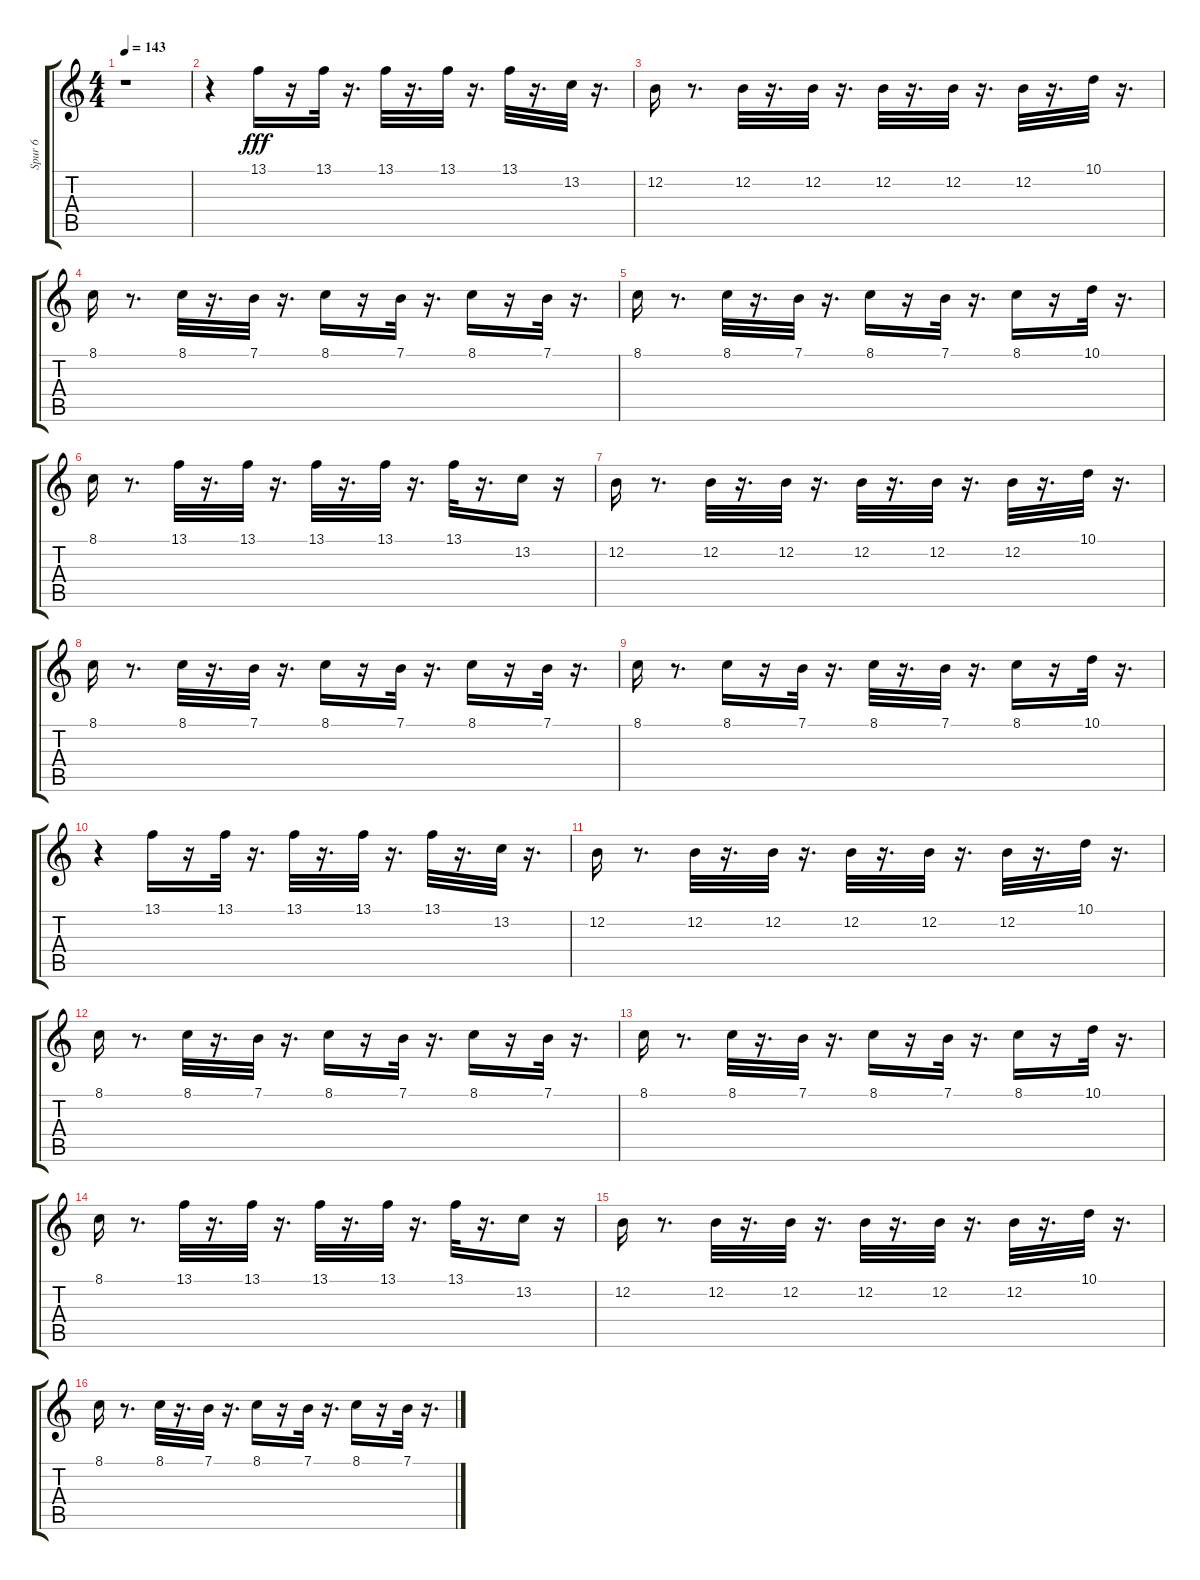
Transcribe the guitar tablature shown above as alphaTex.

\track ("Spur 6" "Spur 6") {instrument orchestralharp}
\staff {score tabs}
\tuning (E4 B3 G3 D3 A2 E2) {hide}
\ts (4 4)
\tempo 143
\clef g2
\ks c
r.1{dy fff} |
r.4 13.1.16 r.16 13.1.32 r.16{d} 13.1.32 r.16{d} 13.1.32 r.16{d} 13.1.32 r.16{d} 13.2.32 r.16{d} |
12.2.16 r.8{d} 12.2.32 r.16{d} 12.2.32 r.16{d} 12.2.32 r.16{d} 12.2.32 r.16{d} 12.2.32 r.16{d} 10.1.32 r.16{d} |
8.1.16 r.8{d} 8.1.32 r.16{d} 7.1.32 r.16{d} 8.1.16 r.16 7.1.32 r.16{d} 8.1.16 r.16 7.1.32 r.16{d} |
8.1.16 r.8{d} 8.1.32 r.16{d} 7.1.32 r.16{d} 8.1.16 r.16 7.1.32 r.16{d} 8.1.16 r.16 10.1.32 r.16{d} |
8.1.16 r.8{d} 13.1.32 r.16{d} 13.1.32 r.16{d} 13.1.32 r.16{d} 13.1.32 r.16{d} 13.1.32 r.16{d} 13.2.16 r.16 |
12.2.16 r.8{d} 12.2.32 r.16{d} 12.2.32 r.16{d} 12.2.32 r.16{d} 12.2.32 r.16{d} 12.2.32 r.16{d} 10.1.32 r.16{d} |
8.1.16 r.8{d} 8.1.32 r.16{d} 7.1.32 r.16{d} 8.1.16 r.16 7.1.32 r.16{d} 8.1.16 r.16 7.1.32 r.16{d} |
8.1.16 r.8{d} 8.1.16 r.16 7.1.32 r.16{d} 8.1.32 r.16{d} 7.1.32 r.16{d} 8.1.16 r.16 10.1.32 r.16{d} |
r.4 13.1.16 r.16 13.1.32 r.16{d} 13.1.32 r.16{d} 13.1.32 r.16{d} 13.1.32 r.16{d} 13.2.32 r.16{d} |
12.2.16 r.8{d} 12.2.32 r.16{d} 12.2.32 r.16{d} 12.2.32 r.16{d} 12.2.32 r.16{d} 12.2.32 r.16{d} 10.1.32 r.16{d} |
8.1.16 r.8{d} 8.1.32 r.16{d} 7.1.32 r.16{d} 8.1.16 r.16 7.1.32 r.16{d} 8.1.16 r.16 7.1.32 r.16{d} |
8.1.16 r.8{d} 8.1.32 r.16{d} 7.1.32 r.16{d} 8.1.16 r.16 7.1.32 r.16{d} 8.1.16 r.16 10.1.32 r.16{d} |
8.1.16 r.8{d} 13.1.32 r.16{d} 13.1.32 r.16{d} 13.1.32 r.16{d} 13.1.32 r.16{d} 13.1.32 r.16{d} 13.2.16 r.16 |
12.2.16 r.8{d} 12.2.32 r.16{d} 12.2.32 r.16{d} 12.2.32 r.16{d} 12.2.32 r.16{d} 12.2.32 r.16{d} 10.1.32 r.16{d} |
8.1.16 r.8{d} 8.1.32 r.16{d} 7.1.32 r.16{d} 8.1.16 r.16 7.1.32 r.16{d} 8.1.16 r.16 7.1.32 r.16{d}
